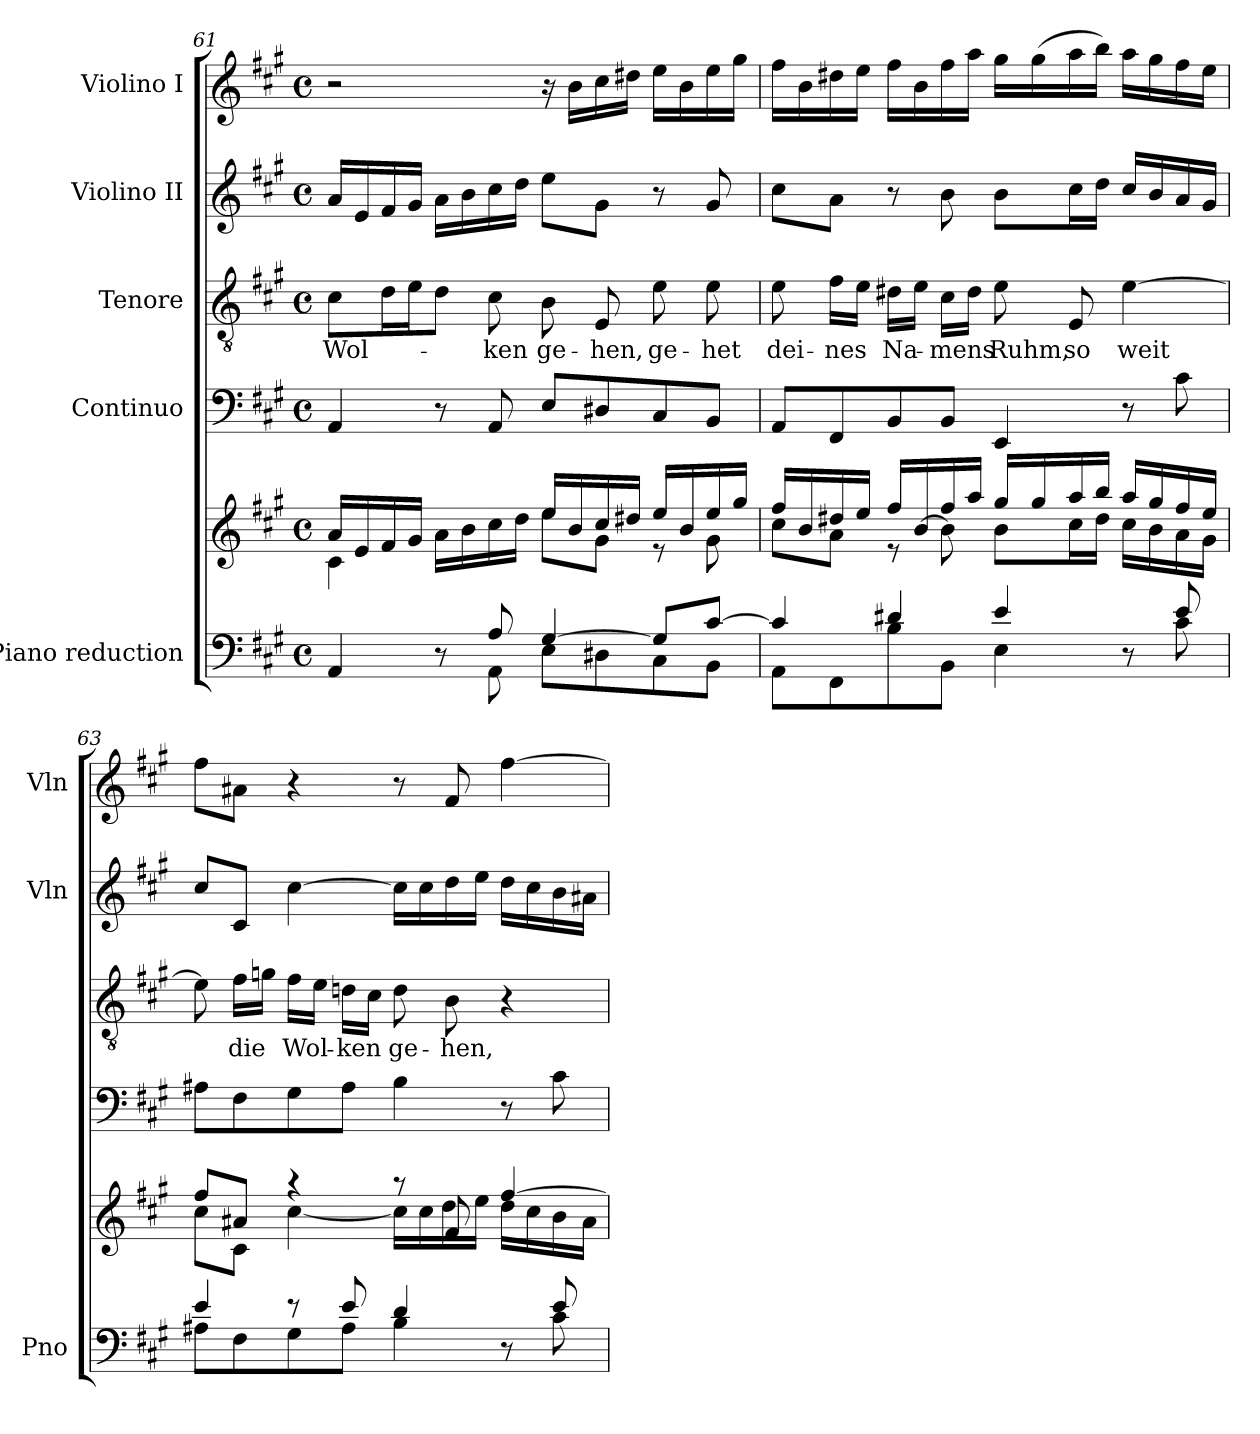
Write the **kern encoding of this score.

**kern	**kern	**kern	**kern	**text	**kern	**kern
*part5	*part5	*part4	*part3	*part3	*part2	*part1
*staff6	*staff5	*staff4	*staff3	*staff3	*staff2	*staff1
*I"Piano reduction	*	*I"Continuo	*I"Tenore	*	*I"Violino II	*I"Violino I
*I'Pno	*	*	*	*	*I'Vln	*I'Vln
*clefF4	*clefG2	*clefF4	*clefGv2	*	*clefG2	*clefG2
*k[f#c#g#]	*k[f#c#g#]	*k[f#c#g#]	*k[f#c#g#]	*	*k[f#c#g#]	*k[f#c#g#]
*M4/4	*M4/4	*M4/4	*M4/4	*	*M4/4	*M4/4
*met(c)	*met(c)	*met(c)	*met(c)	*	*met(c)	*met(c)
=61	=61	=61	=61	=61	=61	=61
*^	*^	*	*	*	*	*
!	!	!	!	!	!	!LO:LY:b	!	!
4AA/	4ryy	16a/LL	4c#\	4AA/	8c#\L	Wol-	16a/LL	2r
.	.	16e/	.	.	.	.	16e/	.
.	.	16f#/	.	.	16d\L	.	16f#/	.
.	.	16g#/JJ	.	.	16e\J	.	16g#/JJ	.
8r	8ryy	16a\LL	4ryy	8r	8d\J	.	16a\LL	.
.	.	16b\	.	.	.	.	16b\	.
!	!	!	!	!	!	!LO:LY:b	!	!
8A/	8AA\	16cc#\	.	8AA/	8c#\	-ken	16cc#\	.
.	.	16dd\JJ	.	.	.	.	16dd\JJ	.
!	!	!	!	!	!	!LO:LY:b	!	!
[4G#/	8E\L	16ee/LL	8ee\L	8E/L	8B\	ge-	8ee\L	16r
.	.	16b/	.	.	.	.	.	16b\LL
!	!	!	!	!	!	!LO:LY:b	!	!
.	8D#X\	16cc#/	8g#\J	8D#X/	8E/	-hen,	8g#\J	16cc#\
.	.	16dd#X/JJ	.	.	.	.	.	16dd#X\JJ
!	!	!	!	!	!	!LO:LY:b	!	!
8G#/L]	8C#\	16ee/LL	8r	8C#/	8e\	ge-	8r	16ee\LL
.	.	16b/	.	.	.	.	.	16b\
!	!	!	!	!	!	!LO:LY:b	!	!
[8c#/J	8BB\J	16ee/	8g#\	8BB/J	8e\	-het	8g#/	16ee\
.	.	16gg#/JJ	.	.	.	.	.	16gg#\JJ
=62	=62	=62	=62	=62	=62	=62	=62	=62
!	!	!	!	!	!	!LO:LY:b	!	!
4c#/]	8AA\L	16ff#/LL	8cc#\L	8AA/L	8e\	dei-	8cc#\L	16ff#\LL
.	.	16b/	.	.	.	.	.	16b\
!	!	!	!	!	!	!LO:LY:b	!	!
.	8FF#\	16dd#X/	8a\J	8FF#/	16f#\LL	-nes	8a\J	16dd#X\
.	.	16ee/JJ	.	.	16e\JJ	.	.	16ee\JJ
!	!	!	!	!	!	!LO:LY:b	!	!
4d#X/	8B\	16ff#/LL	8r	8BB/	16d#X\LL	Na-	8r	16ff#\LL
.	.	[<16b/	.	.	16e\JJ	.	.	16b\
!	!	!	!	!	!	!LO:LY:b	!	!
.	8BB\J	16ff#/	8b\]	8BB/J	16c#\LL	-mens	8b\	16ff#\
.	.	16aa/JJ	.	.	16d#\JJ	.	.	16aa\JJ
!	!	!	!	!	!	!LO:LY:b	!	!
4e/	4E\	16gg#/LL	8b\L	4EE/	8e\	Ruhm,	8b\L	16gg#\LL
.	.	16gg#/	.	.	.	.	.	(16gg#\
!	!	!	!	!	!	!LO:LY:b	!	!
.	.	16aa/	16cc#\L	.	8E/	so	16cc#\L	16aa\
.	.	16bb/JJ	16dd#\JJ	.	.	.	16dd\JJ	16bb\JJ)
!	!	!	!	!	!	!LO:LY:b	!	!
8r	8ryy	16aa/LL	16cc#\LL	8r	[4e\	weit	16cc#/LL	16aa\LL
.	.	16gg#/	16b\	.	.	.	16b/	16gg#\
8e/	8c#\	16ff#/	16a\	8c#\	.	.	16a/	16ff#\
.	.	16ee/JJ	16g#\JJ	.	.	.	16g#/JJ	16ee\JJ
!!LO:PB:g=z
=63	=63	=63	=63	=63	=63	=63	=63	=63
4e/	8A#X\L	8ff#/L	8cc#\L	8A#X\L	8e\]	.	8cc#/L	8ff#\L
!	!	!	!	!	!	!LO:LY:b	!	!
.	8F#\	8a#X/J	8c#\J	8F#\	16f#\LL	die	8c#/J	8a#X\J
.	.	.	.	.	16gn\JJ	.	.	.
!	!	!	!	!	!	!LO:LY:b	!	!
8r	8G#\	4r	[4cc#\	8G#\	16f#\LL	Wol-	[4cc#\	4r
.	.	.	.	.	16e\JJ	.	.	.
!	!	!	!	!	!	!LO:LY:b	!	!
8e/	8A#\J	.	.	8A#\J	16dn\LL	-ken	.	.
.	.	.	.	.	16c#\JJ	.	.	.
!	!	!	!	!	!	!LO:LY:b	!	!
4d/	4B\	8r	16cc#\LL]	4B\	8d\	ge-	16cc#\LL]	8r
.	.	.	16cc#\	.	.	.	16cc#\	.
!	!	!	!	!	!	!LO:LY:b	!	!
.	.	8f#/	16dd\	.	8B\	-hen,	16dd\	8f#/
.	.	.	16ee\JJ	.	.	.	16ee\JJ	.
8r	8ryy	[4ff#/	16dd\LL	8r	4r	.	16dd\LL	[4ff#\
.	.	.	16cc#\	.	.	.	16cc#\	.
8e/	8c#\	.	16b\	8c#\	.	.	16b\	.
.	.	.	16a#\JJ	.	.	.	16a#X\JJ	.
*v	*v	*	*	*	*	*	*	*
*	*v	*v	*	*	*	*	*
=	=	=	=	=	=	=
*-	*-	*-	*-	*-	*-	*-
